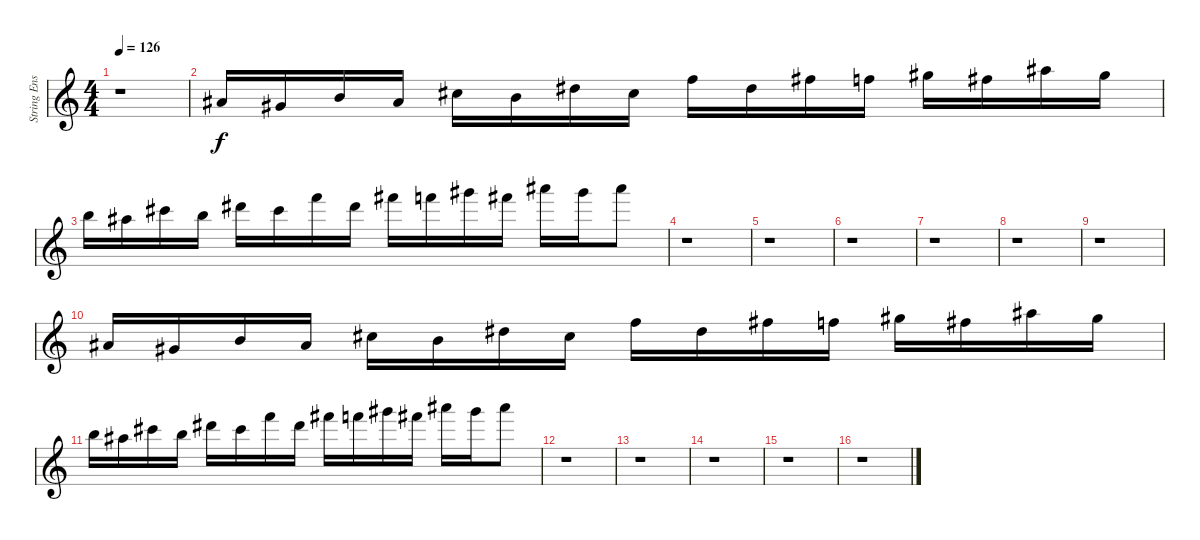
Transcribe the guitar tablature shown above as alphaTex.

\track ("String Ensemble 1" "String Ens") {instrument stringensemble1}
\staff {score}
\tuning (E4 B3 G3 D3 A2 E2) {hide}
\ts (4 4)
\tempo 126
\clef g2
\ks c
r.1{dy f} |
6.1.16 4.1.16 7.1.16 6.1.16 9.1.16 7.1.16 11.1.16 9.1.16 13.1.16 11.1.16 14.1.16 13.1.16 16.1.16 14.1.16 18.1.16 16.1.16 |
19.1.16 18.1.16 21.1.16 19.1.16 23.1.16 21.1.16 25.1.16 23.1.16 26.1.16 25.1.16 28.1.16 26.1.16 30.1.16 28.1.16 30.1.8 |
r.1 |
r.1 |
r.1 |
r.1 |
r.1 |
r.1 |
6.1.16 4.1.16 7.1.16 6.1.16 9.1.16 7.1.16 11.1.16 9.1.16 13.1.16 11.1.16 14.1.16 13.1.16 16.1.16 14.1.16 18.1.16 16.1.16 |
19.1.16 18.1.16 21.1.16 19.1.16 23.1.16 21.1.16 25.1.16 23.1.16 26.1.16 25.1.16 28.1.16 26.1.16 30.1.16 28.1.16 30.1.8 |
r.1 |
r.1 |
r.1 |
r.1 |
r.1
